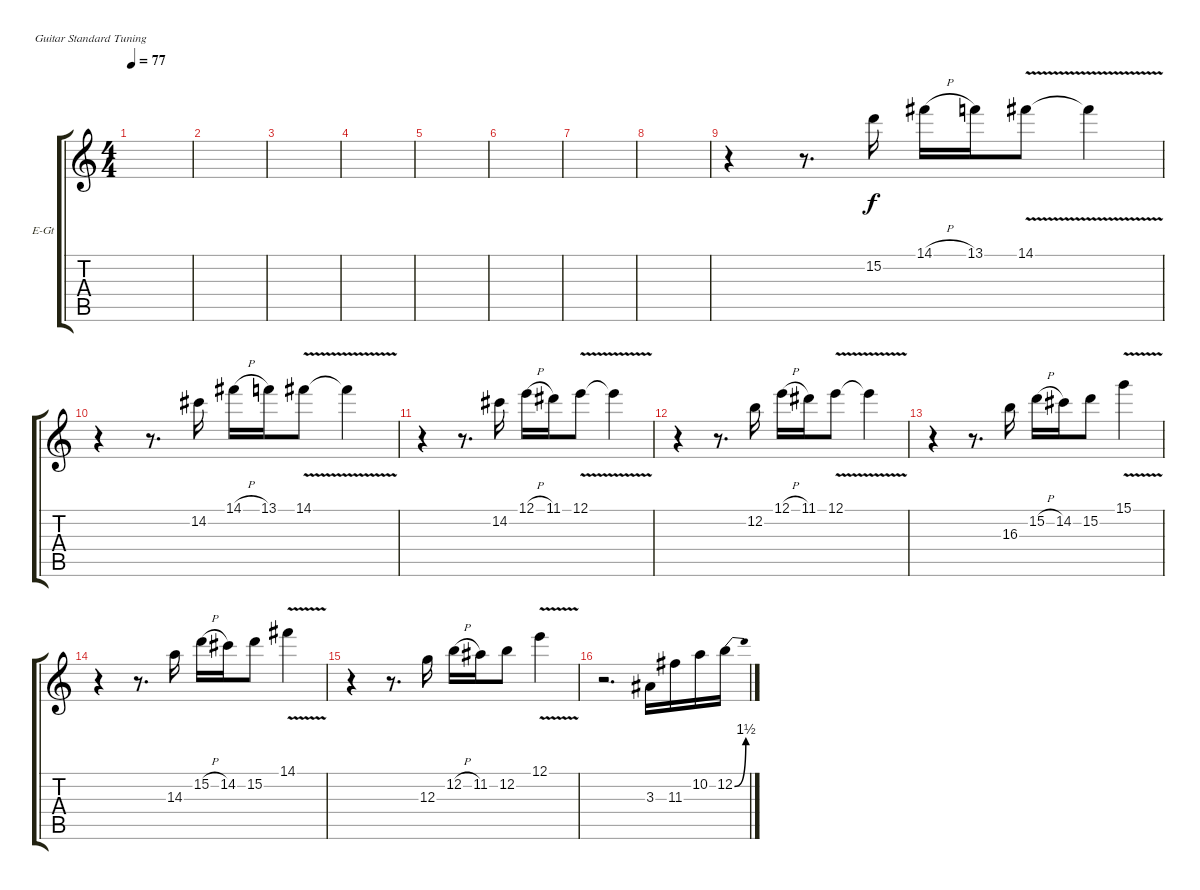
\defaultSystemsLayout 4
\bracketExtendMode groupsimilarinstruments
\firstSystemTrackNameOrientation horizontal
\otherSystemsTrackNameOrientation horizontal
\track ("Electric Guitar" "E-Gt") {instrument distortionguitar}
\staff {score tabs}
\tuning (E4 B3 G3 D3 A2 E2)
\ts (4 4)
\tempo 77
\clef g2
\scale
0.333333
\ks c
|
\scale
0.333333 |
\scale
0.333333 |
\scale
0.333333 |
\scale
0.333333 |
\scale
0.333333 |
\scale
0.333333 |
\scale
0.333333 |
\scale
0.333333 r.4 r.8{d} 15.2.16 14.1{h}.16 13.1.16 14.1{v}.8 14.1{v t}.4 |
\scale
0.333333 r.4 r.8{d} 14.2.16 14.1{h}.16 13.1.16 14.1{v}.8 14.1{v t}.4 |
\scale
0.333333 r.4 r.8{d} 14.2.16 12.1{h}.16 11.1.16 12.1{v}.8 12.1{v t}.4 |
\scale
0.333333 r.4 r.8{d} 12.2.16 12.1{h}.16 11.1.16 12.1{v}.8 12.1{v t}.4 |
\scale
0.333333 r.4 r.8{d} 16.3.16 15.2{h}.16 14.2.16 15.2.8 15.1{v}.4 |
\scale
0.333333 r.4 r.8{d} 14.3.16 15.2{h}.16 14.2.16 15.2.8 14.1{v}.4 |
\scale
0.333333 r.4 r.8{d} 12.3.16 12.2{h}.16 11.2.16 12.2.8 12.1{v}.4 |
\scale
0.333333 r.2{d} 3.3.16 11.3.16 10.2.16 12.2{be (bend 0 0 18.599999999999998 6)}.16
